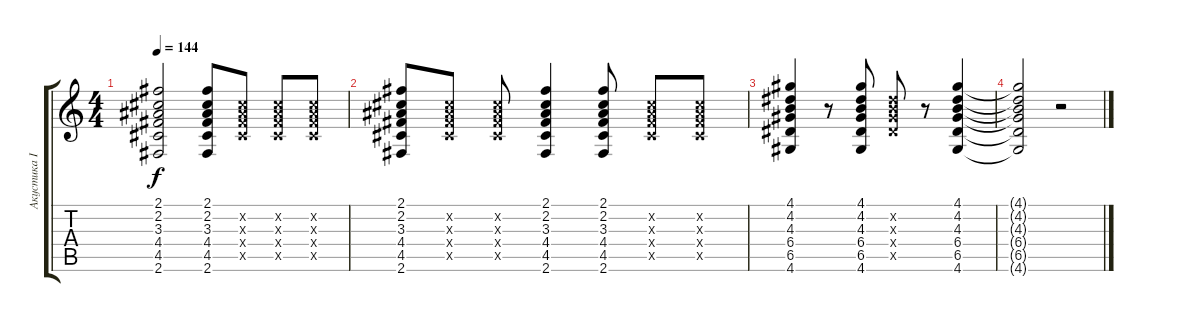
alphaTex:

\track ("Акустика I" "Акустика I") {instrument acousticguitarsteel}
\staff {score tabs}
\tuning (E4 B3 G3 D3 A2 E2) {hide}
\ts (4 4)
\tempo 144
\clef g2
\ks c
(2.1 2.2 3.3 4.4 4.5 2.6).2{dy f} (2.1 2.2 3.3 4.4 4.5 2.6).8 (2.2{x} 3.3{x} 4.4{x} 4.5{x}).8 (2.2{x} 3.3{x} 4.4{x} 4.5{x}).8 (2.2{x} 3.3{x} 4.4{x} 4.5{x}).8 |
(2.1 2.2 3.3 4.4 4.5 2.6).8 (2.2{x} 3.3{x} 4.4{x} 4.5{x}).8 (2.2{x} 3.3{x} 4.4{x} 4.5{x}).8 (2.1 2.2 3.3 4.4 4.5 2.6).4 (2.1 2.2 3.3 4.4 4.5 2.6).8 (2.2{x} 3.3{x} 4.4{x} 4.5{x}).8 (2.2{x} 3.3{x} 4.4{x} 4.5{x}).8 |
(4.1 4.2 4.3 6.4 6.5 4.6).4 r.8 (4.1 4.2 4.3 6.4 6.5 4.6).8 (4.2{x} 4.3{x} 6.4{x} 6.5{x}).8 r.8 (4.1 4.2 4.3 6.4 6.5 4.6).4 |
(4.1{t} 4.2{t} 4.3{t} 6.4{t} 6.5{t} 4.6{t}).2 r.2
